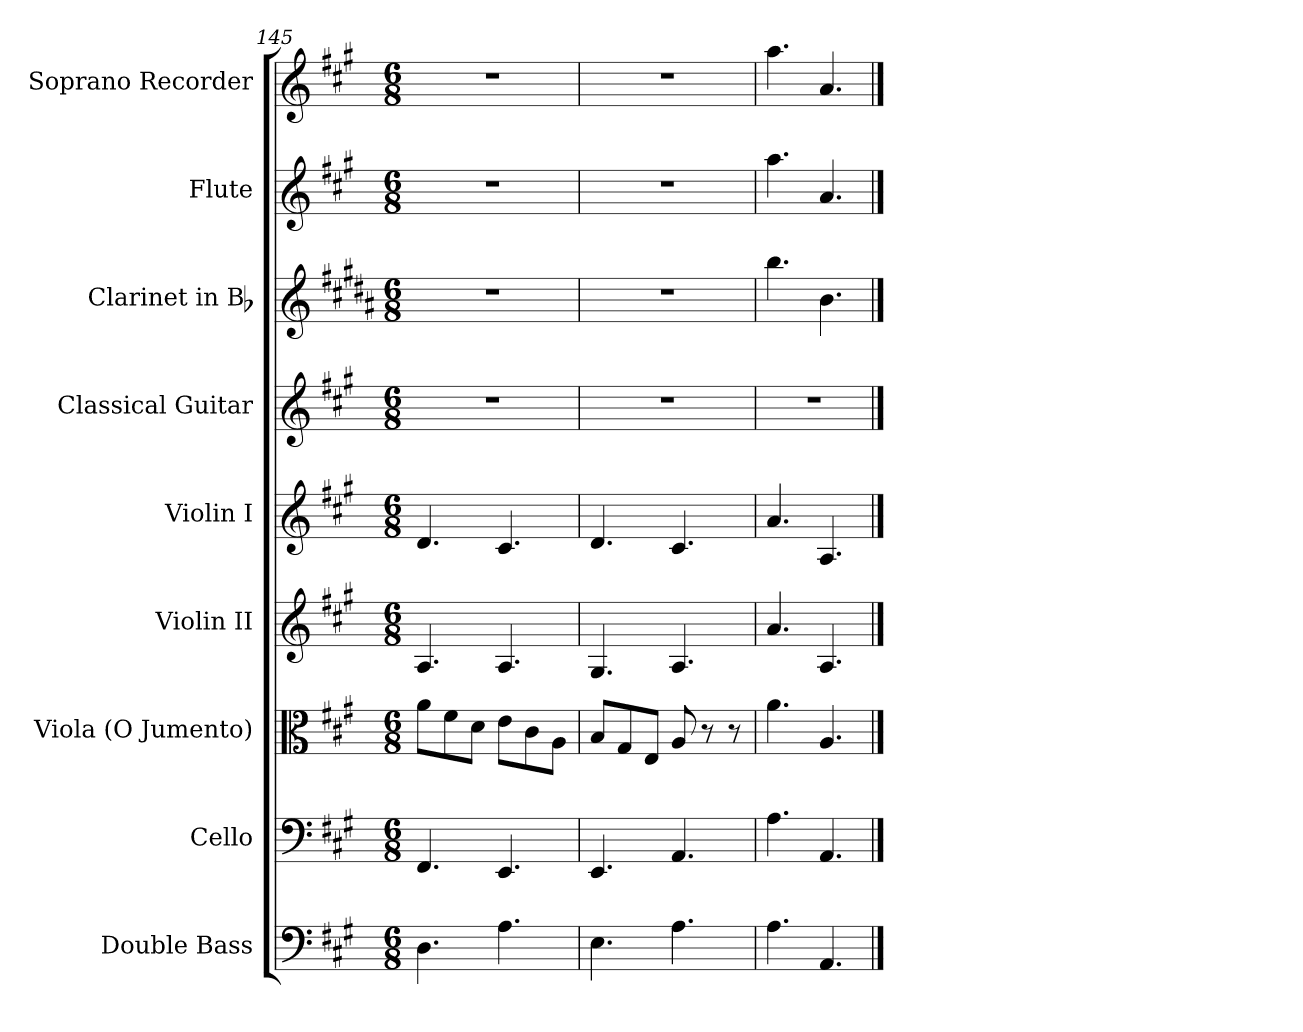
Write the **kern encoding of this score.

**kern	**kern	**kern	**kern	**kern	**kern	**kern	**kern	**kern
*part9	*part8	*part7	*part6	*part5	*part4	*part3	*part2	*part1
*staff9	*staff8	*staff7	*staff6	*staff5	*staff4	*staff3	*staff2	*staff1
*I"Double Bass	*I"Cello	*I"Viola (O Jumento)	*I"Violin II	*I"Violin I	*I"Classical Guitar	*I"Clarinet in Bb	*I"Flute	*I"Soprano Recorder
*I'D.B.	*	*I'Vla.	*I'Vln. II	*I'Vln. I	*I'Cl. Gtr.	*	*I'Fl.	*I'S. Rec.
*clefF4	*clefF4	*clefC3	*clefG2	*clefG2	*clefG2	*clefG2	*clefG2	*clefG2
*ITrd7c12	*	*	*	*	*ITrd7c12	*ITrd1c2	*	*ITrd-7c-12
*k[f#c#g#]	*k[f#c#g#]	*k[f#c#g#]	*k[f#c#g#]	*k[f#c#g#]	*k[f#c#g#]	*k[f#c#g#]	*k[f#c#g#]	*k[f#c#g#]
*A:	*A:	*A:	*A:	*A:	*A:	*A:	*A:	*A:
*M6/8	*M6/8	*M6/8	*M6/8	*M6/8	*M6/8	*M6/8	*M6/8	*M6/8
=145	=145	=145	=145	=145	=145	=145	=145	=145
4.DD\	4.FF#/	8a\L	4.A/	4.d/	2.r	2.r	2.r	2.r
.	.	8f#\	.	.	.	.	.	.
.	.	8d\J	.	.	.	.	.	.
4.AA\	4.EE/	8e\L	4.A/	4.c#/	.	.	.	.
.	.	8c#\	.	.	.	.	.	.
.	.	8A\J	.	.	.	.	.	.
=146	=146	=146	=146	=146	=146	=146	=146	=146
4.EE\	4.EE/	8B/L	4.G#/	4.d/	2.r	2.r	2.r	2.r
.	.	8G#/	.	.	.	.	.	.
.	.	8E/J	.	.	.	.	.	.
4.AA\	4.AA/	8A/	4.A/	4.c#/	.	.	.	.
.	.	8r	.	.	.	.	.	.
.	.	8r	.	.	.	.	.	.
=147	=147	=147	=147	=147	=147	=147	=147	=147
4.AA\	4.A\	4.a\	4.a/	4.a/	2.r	4.aa\	4.aa\	4.aaa\
4.AAA/	4.AA/	4.A/	4.A/	4.A/	.	4.a\	4.a/	4.aa/
==	==	==	==	==	==	==	==	==
*-	*-	*-	*-	*-	*-	*-	*-	*-
